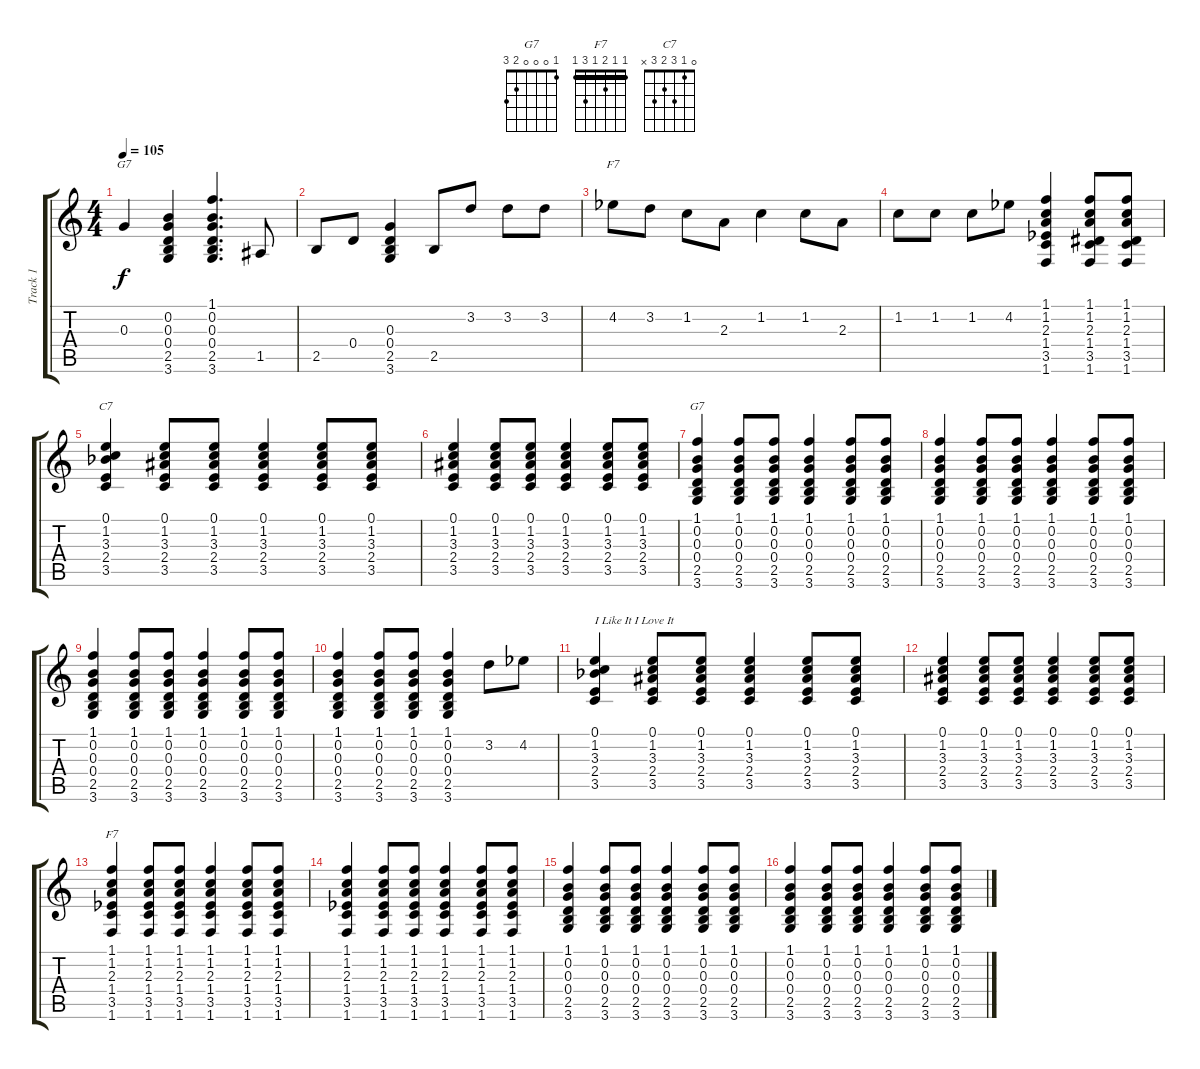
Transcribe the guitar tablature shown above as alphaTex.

\track ("Track 1" "Track 1") {instrument distortionguitar}
\staff {score tabs}
\tuning (E4 B3 G3 D3 A2 E2) {hide}
\chord ("G7" x x 0 x x x)
\chord ("F7" x 4 x x x x)
\chord ("C7" 0 1 3 2 3 x)
\chord ("G7" 1 0 0 0 2 3)
\chord ("F7" 1 1 2 1 3 1) {barre 1}
\ts (4 4)
\tempo 105
\clef g2
\ks c
0.3.4{ch "G7" dy f} (0.2 0.3 0.4 2.5 3.6).4 (1.1 0.2 0.3 0.4 2.5 3.6).4{d} 1.5.8 |
2.5.8 0.4.8 (0.3 0.4 2.5 3.6).4 2.5.8 3.2.8 3.2.8 3.2.8 |
4.2{acc b}.8{ch "F7"} 3.2.8 1.2.8 2.3.8 1.2.4 1.2.8 2.3.8 |
1.2.8 1.2.8 1.2.8 4.2{acc b}.8 (1.1 1.2 2.3 1.4{acc b} 3.5 1.6).4 (1.1 1.2 2.3 1.4 3.5 1.6).8 (1.1 1.2 2.3 1.4 3.5 1.6).8 |
(0.1 1.2 3.3{acc b} 2.4 3.5).4{ch "C7"} (0.1 1.2 3.3 2.4 3.5).8 (0.1 1.2 3.3 2.4 3.5).8 (0.1 1.2 3.3 2.4 3.5).4 (0.1 1.2 3.3 2.4 3.5).8 (0.1 1.2 3.3 2.4 3.5).8 |
(0.1 1.2 3.3 2.4 3.5).4 (0.1 1.2 3.3 2.4 3.5).8 (0.1 1.2 3.3 2.4 3.5).8 (0.1 1.2 3.3 2.4 3.5).4 (0.1 1.2 3.3 2.4 3.5).8 (0.1 1.2 3.3 2.4 3.5).8 |
(1.1 0.2 0.3 0.4 2.5 3.6).4{ch "G7"} (1.1 0.2 0.3 0.4 2.5 3.6).8 (1.1 0.2 0.3 0.4 2.5 3.6).8 (1.1 0.2 0.3 0.4 2.5 3.6).4 (1.1 0.2 0.3 0.4 2.5 3.6).8 (1.1 0.2 0.3 0.4 2.5 3.6).8 |
(1.1 0.2 0.3 0.4 2.5 3.6).4 (1.1 0.2 0.3 0.4 2.5 3.6).8 (1.1 0.2 0.3 0.4 2.5 3.6).8 (1.1 0.2 0.3 0.4 2.5 3.6).4 (1.1 0.2 0.3 0.4 2.5 3.6).8 (1.1 0.2 0.3 0.4 2.5 3.6).8 |
(1.1 0.2 0.3 0.4 2.5 3.6).4 (1.1 0.2 0.3 0.4 2.5 3.6).8 (1.1 0.2 0.3 0.4 2.5 3.6).8 (1.1 0.2 0.3 0.4 2.5 3.6).4 (1.1 0.2 0.3 0.4 2.5 3.6).8 (1.1 0.2 0.3 0.4 2.5 3.6).8 |
(1.1 0.2 0.3 0.4 2.5 3.6).4 (1.1 0.2 0.3 0.4 2.5 3.6).8 (1.1 0.2 0.3 0.4 2.5 3.6).8 (1.1 0.2 0.3 0.4 2.5 3.6).4 3.2.8 4.2{acc b}.8 |
(0.1 1.2 3.3{acc b} 2.4 3.5).4{txt "I Like It I Love It"} (0.1 1.2 3.3 2.4 3.5).8 (0.1 1.2 3.3 2.4 3.5).8 (0.1 1.2 3.3 2.4 3.5).4 (0.1 1.2 3.3 2.4 3.5).8 (0.1 1.2 3.3 2.4 3.5).8 |
(0.1 1.2 3.3 2.4 3.5).4 (0.1 1.2 3.3 2.4 3.5).8 (0.1 1.2 3.3 2.4 3.5).8 (0.1 1.2 3.3 2.4 3.5).4 (0.1 1.2 3.3 2.4 3.5).8 (0.1 1.2 3.3 2.4 3.5).8 |
(1.1 1.2 2.3 1.4{acc b} 3.5 1.6).4{ch "F7"} (1.1 1.2 2.3 1.4{acc b} 3.5 1.6).8 (1.1 1.2 2.3 1.4{acc b} 3.5 1.6).8 (1.1 1.2 2.3 1.4{acc b} 3.5 1.6).4 (1.1 1.2 2.3 1.4{acc b} 3.5 1.6).8 (1.1 1.2 2.3 1.4{acc b} 3.5 1.6).8 |
(1.1 1.2 2.3 1.4{acc b} 3.5 1.6).4 (1.1 1.2 2.3 1.4{acc b} 3.5 1.6).8 (1.1 1.2 2.3 1.4{acc b} 3.5 1.6).8 (1.1 1.2 2.3 1.4{acc b} 3.5 1.6).4 (1.1 1.2 2.3 1.4{acc b} 3.5 1.6).8 (1.1 1.2 2.3 1.4{acc b} 3.5 1.6).8 |
(1.1 0.2 0.3 0.4 2.5 3.6).4 (1.1 0.2 0.3 0.4 2.5 3.6).8 (1.1 0.2 0.3 0.4 2.5 3.6).8 (1.1 0.2 0.3 0.4 2.5 3.6).4 (1.1 0.2 0.3 0.4 2.5 3.6).8 (1.1 0.2 0.3 0.4 2.5 3.6).8 |
(1.1 0.2 0.3 0.4 2.5 3.6).4 (1.1 0.2 0.3 0.4 2.5 3.6).8 (1.1 0.2 0.3 0.4 2.5 3.6).8 (1.1 0.2 0.3 0.4 2.5 3.6).4 (1.1 0.2 0.3 0.4 2.5 3.6).8 (1.1 0.2 0.3 0.4 2.5 3.6).8
